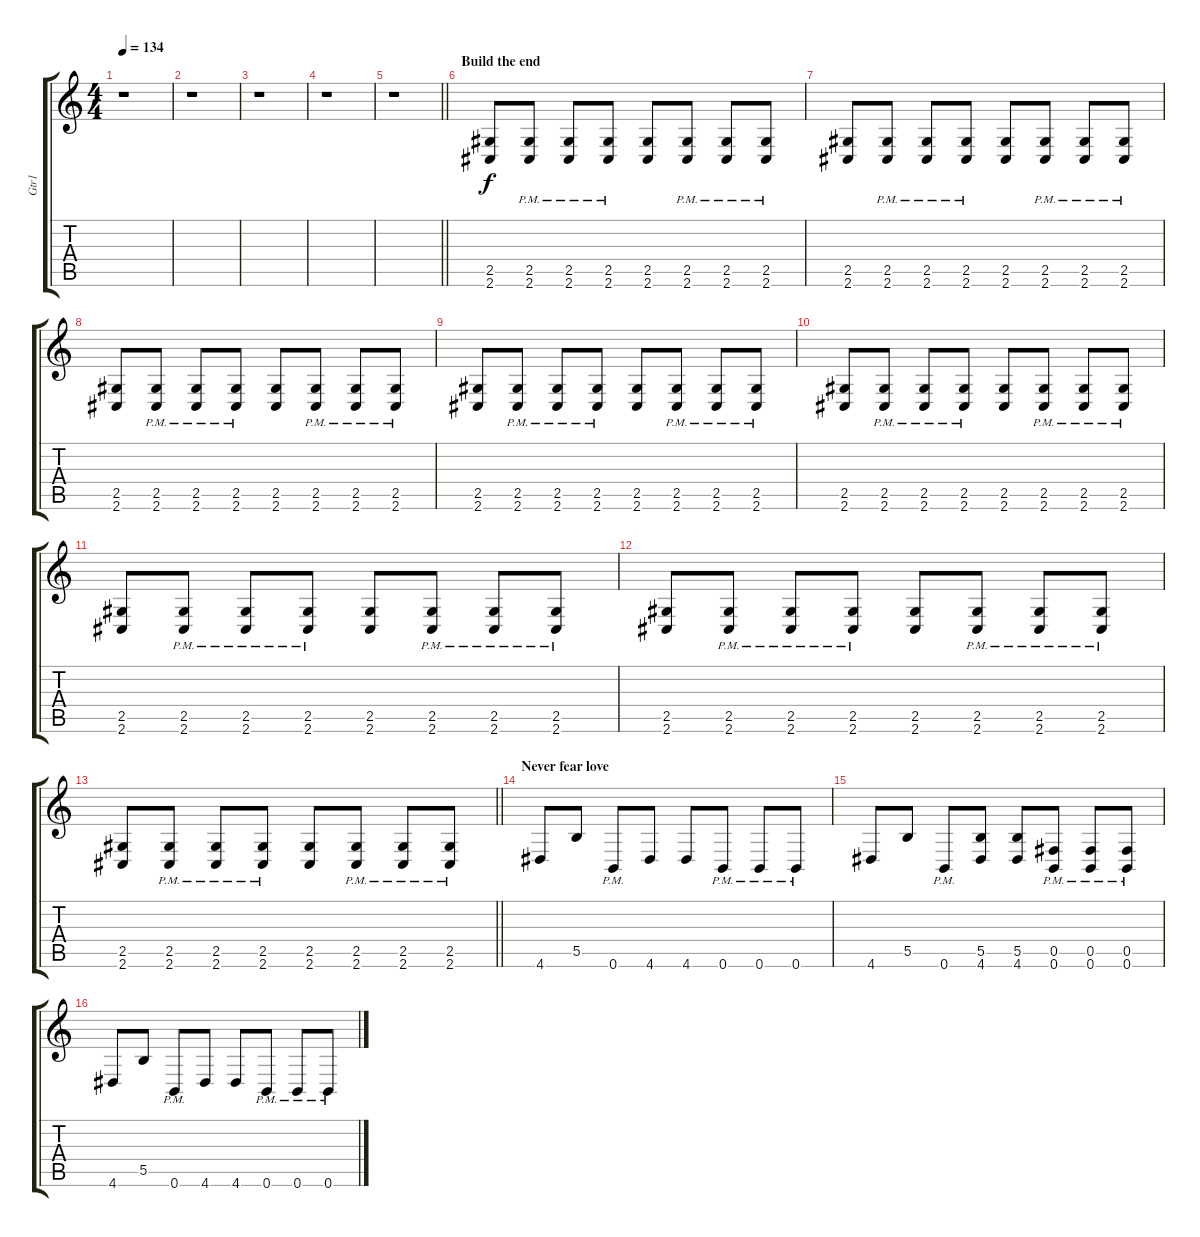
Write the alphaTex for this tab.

\track ("Gtr1" "Gtr1") {instrument distortionguitar}
\staff {score tabs}
\tuning (Db4 Ab3 E3 B2 Gb2 B1) {hide}
\ts (4 4)
\tempo 134
\clef g2
\ks c
r.1{dy f} |
r.1 |
r.1 |
r.1 |
\barLineRight lightlight
r.1 |
\section ("" "Build the end")
(2.5 2.6).8 (2.5{pm} 2.6{pm}).8 (2.5{pm} 2.6{pm}).8 (2.5{pm} 2.6{pm}).8 (2.5 2.6).8 (2.5{pm} 2.6{pm}).8 (2.5{pm} 2.6{pm}).8 (2.5{pm} 2.6{pm}).8 |
(2.5 2.6).8 (2.5{pm} 2.6{pm}).8 (2.5{pm} 2.6{pm}).8 (2.5{pm} 2.6{pm}).8 (2.5 2.6).8 (2.5{pm} 2.6{pm}).8 (2.5{pm} 2.6{pm}).8 (2.5{pm} 2.6{pm}).8 |
(2.5 2.6).8 (2.5{pm} 2.6{pm}).8 (2.5{pm} 2.6{pm}).8 (2.5{pm} 2.6{pm}).8 (2.5 2.6).8 (2.5{pm} 2.6{pm}).8 (2.5{pm} 2.6{pm}).8 (2.5{pm} 2.6{pm}).8 |
(2.5 2.6).8 (2.5{pm} 2.6{pm}).8 (2.5{pm} 2.6{pm}).8 (2.5{pm} 2.6{pm}).8 (2.5 2.6).8 (2.5{pm} 2.6{pm}).8 (2.5{pm} 2.6{pm}).8 (2.5{pm} 2.6{pm}).8 |
(2.5 2.6).8 (2.5{pm} 2.6{pm}).8 (2.5{pm} 2.6{pm}).8 (2.5{pm} 2.6{pm}).8 (2.5 2.6).8 (2.5{pm} 2.6{pm}).8 (2.5{pm} 2.6{pm}).8 (2.5{pm} 2.6{pm}).8 |
(2.5 2.6).8 (2.5{pm} 2.6{pm}).8 (2.5{pm} 2.6{pm}).8 (2.5{pm} 2.6{pm}).8 (2.5 2.6).8 (2.5{pm} 2.6{pm}).8 (2.5{pm} 2.6{pm}).8 (2.5{pm} 2.6{pm}).8 |
(2.5 2.6).8 (2.5{pm} 2.6{pm}).8 (2.5{pm} 2.6{pm}).8 (2.5{pm} 2.6{pm}).8 (2.5 2.6).8 (2.5{pm} 2.6{pm}).8 (2.5{pm} 2.6{pm}).8 (2.5{pm} 2.6{pm}).8 |
\barLineRight lightlight
(2.5 2.6).8 (2.5{pm} 2.6{pm}).8 (2.5{pm} 2.6{pm}).8 (2.5{pm} 2.6{pm}).8 (2.5 2.6).8 (2.5{pm} 2.6{pm}).8 (2.5{pm} 2.6{pm}).8 (2.5{pm} 2.6{pm}).8 |
\section ("" "Never fear love")
4.6.8 5.5.8 0.6{pm}.8 4.6.8 4.6.8 0.6{pm}.8 0.6{pm}.8 0.6{pm}.8 |
4.6.8 5.5.8 0.6{pm}.8 (5.5 4.6).8 (5.5 4.6).8 (0.5{pm} 0.6{pm}).8 (0.5{pm} 0.6{pm}).8 (0.5{pm} 0.6{pm}).8 |
4.6.8 5.5.8 0.6{pm}.8 4.6.8 4.6.8 0.6{pm}.8 0.6{pm}.8 0.6{pm}.8
